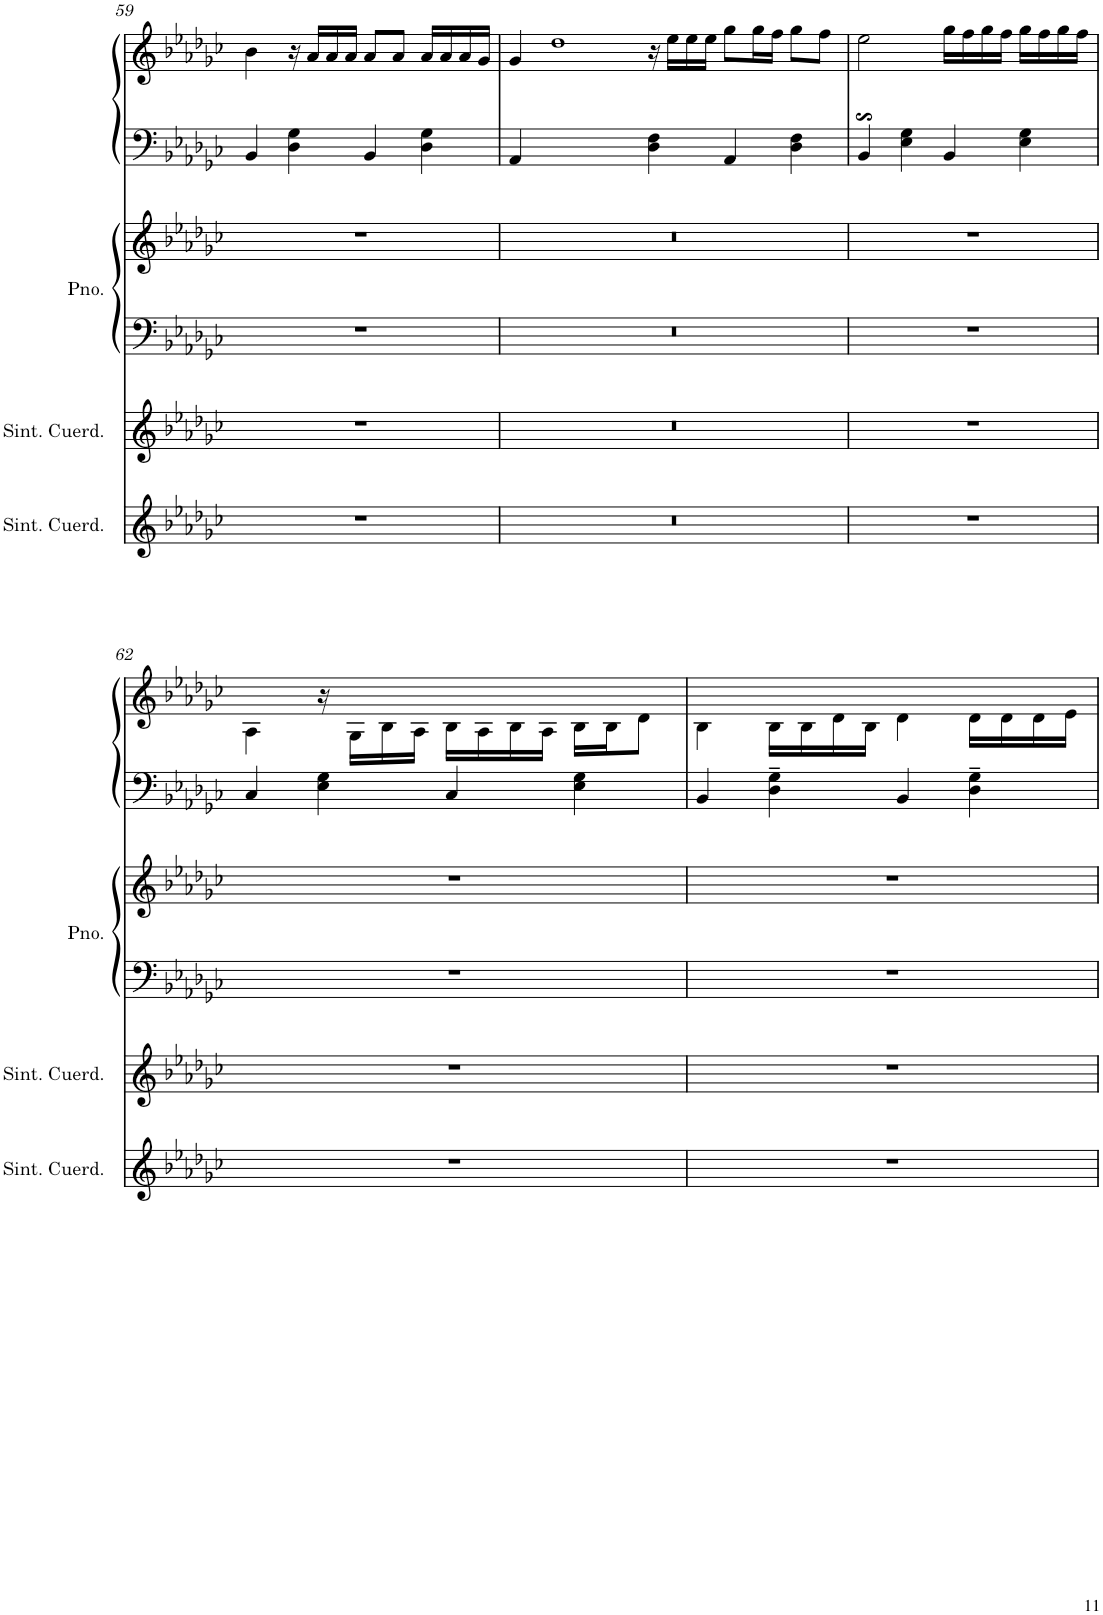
**kern	**kern	**kern	**kern	**kern	**kern
*part4	*part3	*part2	*part2	*part1	*part1
*staff6	*staff5	*staff4	*staff3	*staff2	*staff1
*I"Sintetizador Pad	*I"Sintetizador Banda sonora	*I"Piano	*	*I"Piano	*
*	*	*I'Pno.	*	*I'Pno	*
!!LO:PB:g=z
*clefG2	*clefG2	*clefF4	*clefG2	*clefF4	*clefG2
*k[b-e-a-d-g-c-]	*k[b-e-a-d-g-c-]	*k[b-e-a-d-g-c-]	*k[b-e-a-d-g-c-]	*k[b-e-a-d-g-c-]	*k[b-e-a-d-g-c-]
*M4/4	*M4/4	*M4/4	*M4/4	*M4/4	*M4/4
=59	=59	=59	=59	=59	=59
1r	1r	1r	1r	4BB-/	4b-\
.	.	.	.	4D-\ 4G-\	16r
.	.	.	.	.	16a-/LL
.	.	.	.	.	16a-/
.	.	.	.	.	16a-/JJ
.	.	.	.	4BB-/	8a-/L
.	.	.	.	.	8a-/J
.	.	.	.	4D-\ 4G-\	16a-/LL
.	.	.	.	.	16a-/
.	.	.	.	.	16a-/
.	.	.	.	.	16g-/JJ
=60	=60	=60	=60	=60	=60
1r	1r	1r	1r	4AA-/	4g-/
.	.	.	.	2.ryy	[2.dd-
1ryy	1ryy	1ryy	1ryy	4ryy	4ryy
.	.	.	.	4D-\ 4F\	16r
.	.	.	.	.	16ee-\LL
.	.	.	.	.	16ee-\
.	.	.	.	.	16ee-\JJ
.	.	.	.	4AA-/	8gg-\L
.	.	.	.	.	16gg-\L
.	.	.	.	.	16ff\JJ
.	.	.	.	4D-\ 4F\	8gg-\L
.	.	.	.	.	8ff\J
=61	=61	=61	=61	=61	=61
1r	1r	1r	1r	4BB-s$sS/	2ee-\
.	.	.	.	4ryy	.
.	.	.	.	4E-\ 4G-\	4dd-]
.	.	.	.	4BB-/	16gg-\LL
.	.	.	.	.	16ff\
.	.	.	.	.	16gg-\
.	.	.	.	.	16ff\JJ
1ryy	1ryy	1r	1ryy	4E-\ 4G-\	16gg-\LL
.	.	.	.	.	16ff\
.	.	.	.	.	16gg-\
.	.	.	.	.	16ff\JJ
.	.	.	.	2.ryy	2.ryy
!!LO:LB:g=z
=62	=62	=62	=62	=62	=62
1r	1r	1r	1r	4C-/	4A-\
.	.	.	.	4E-\ 4G-\	16r
.	.	.	.	.	16G-\LL
.	.	.	.	.	16B-\
.	.	.	.	.	16A-\JJ
.	.	.	.	4C-/	16B-\LL
.	.	.	.	.	16A-\
.	.	.	.	.	16B-\
.	.	.	.	.	16A-\JJ
.	.	.	.	4E-\ 4G-\	16B-\LL
.	.	.	.	.	16B-\J
.	.	.	.	.	8d-\J
=63	=63	=63	=63	=63	=63
1r	1r	1r	1r	4BB-/	4B-\
.	.	.	.	4D-\~ 4G-\~	16B-\LL
.	.	.	.	.	16B-\
.	.	.	.	.	16d-\
.	.	.	.	.	16B-\JJ
.	.	.	.	4BB-/	4d-\
.	.	.	.	4D-\~ 4G-\~	16d-\LL
.	.	.	.	.	16d-\
.	.	.	.	.	16d-\
.	.	.	.	.	16e-\JJ
=	=	=	=	=	=
*-	*-	*-	*-	*-	*-
